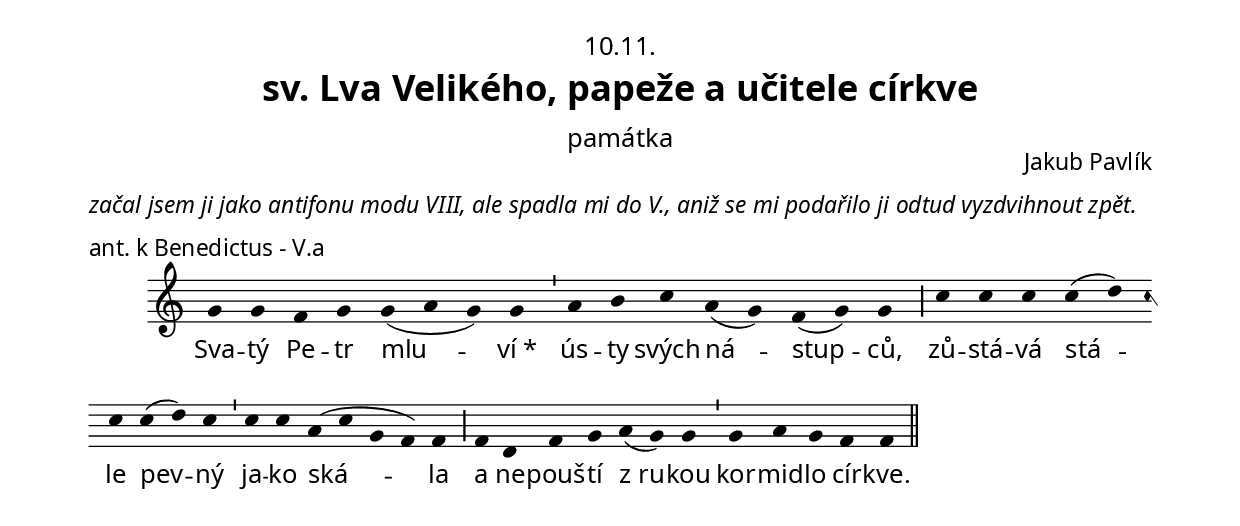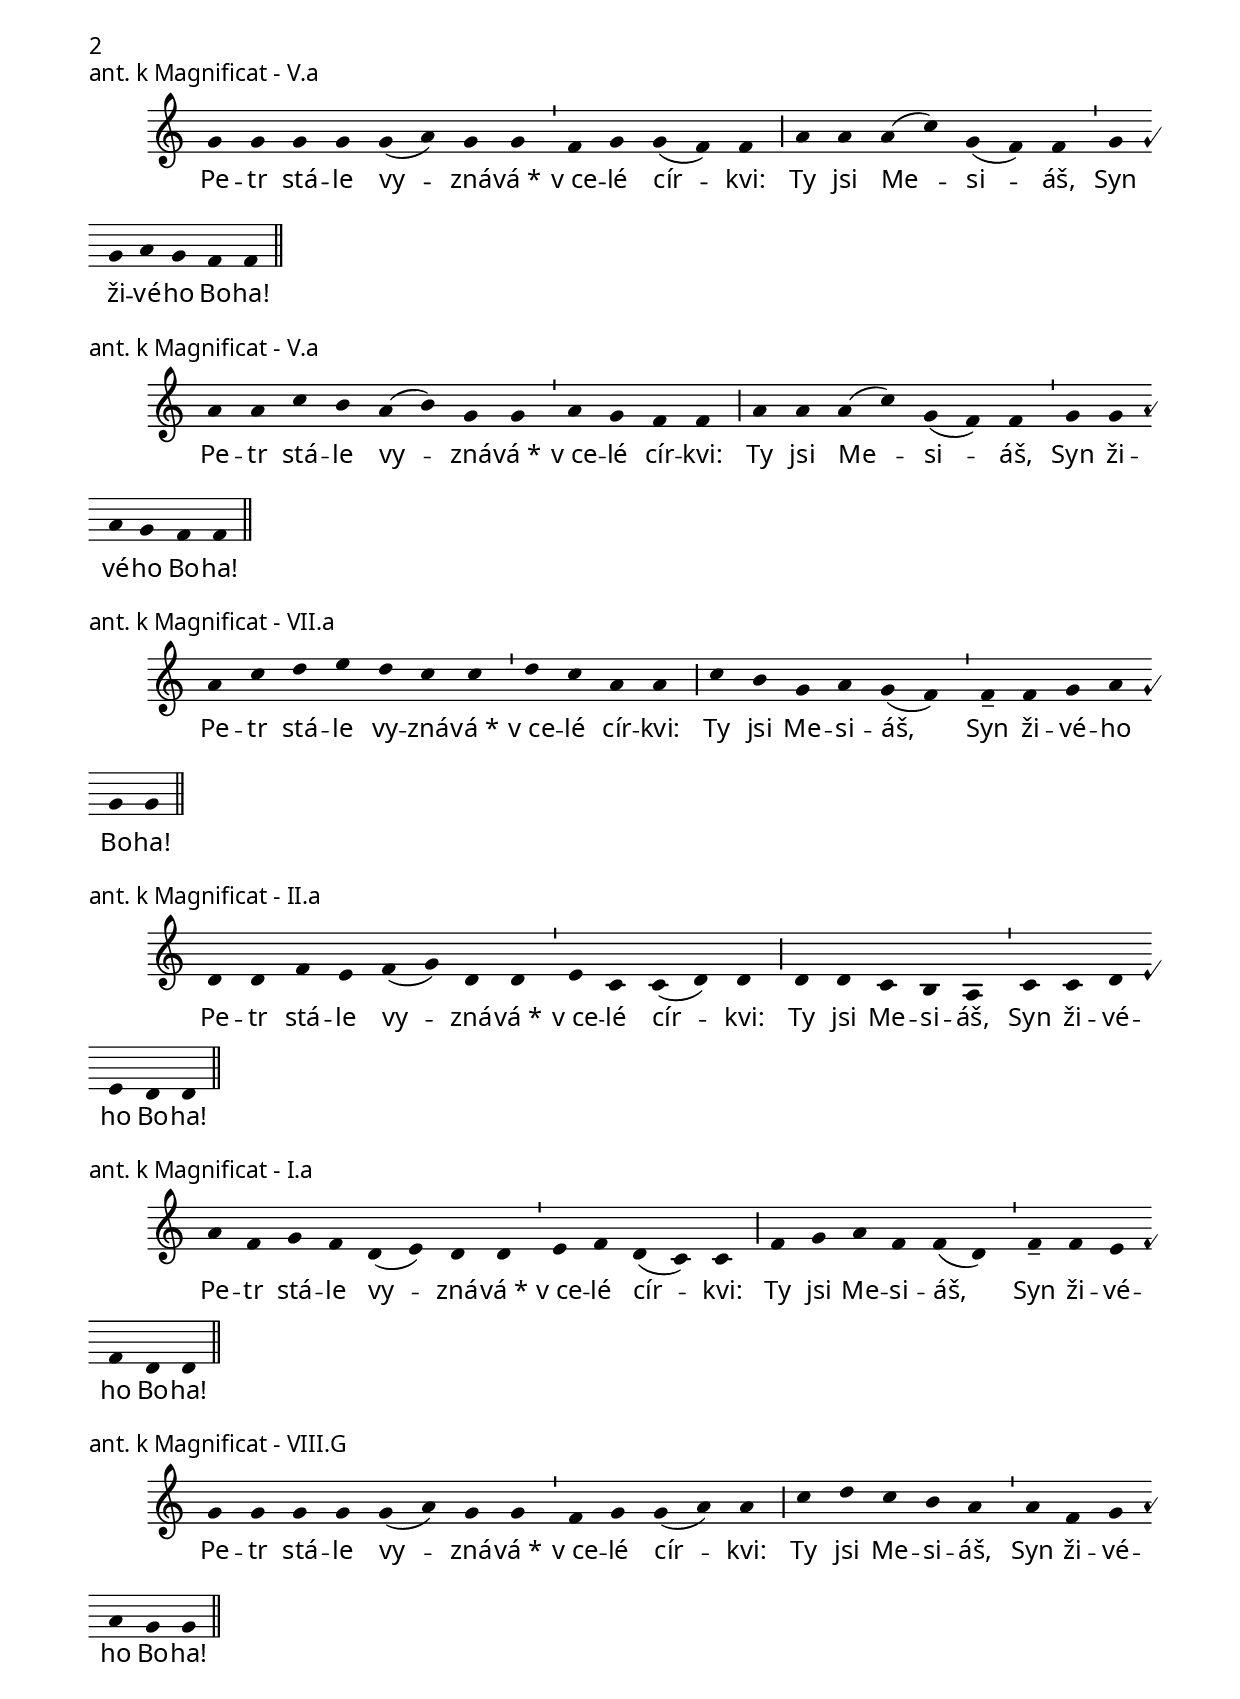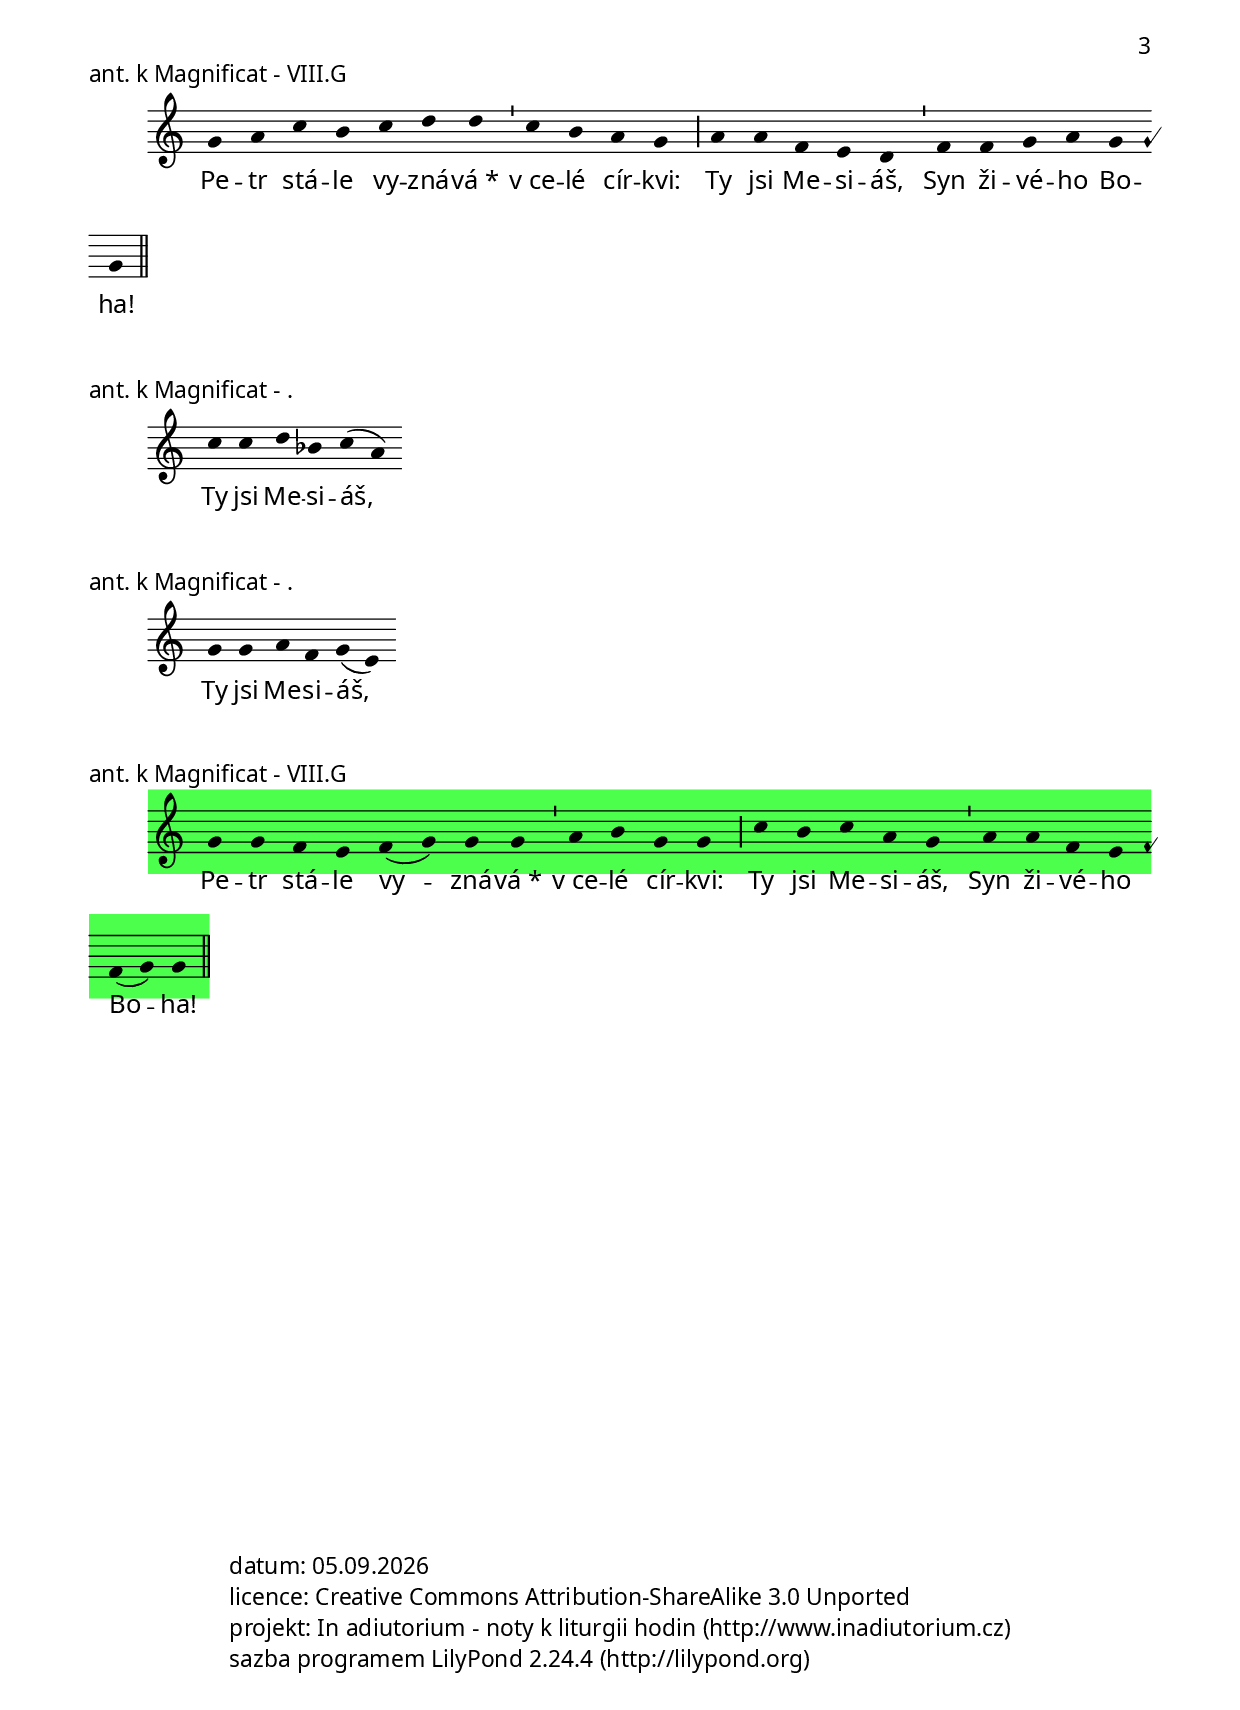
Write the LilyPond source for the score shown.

\version "2.17.5"

\include "../spolecne.ly"

\header {
  title = \markup\titleSvatek
            "sv. Lva Velikého, papeže a učitele církve"
            "památka"
            10.11.
  composer = "Jakub Pavlík"
}

\markup\italic{
  začal jsem ji jako antifonu modu VIII, ale "spadla" mi
  do V., aniž se mi podařilo ji odtud "vyzdvihnout" zpět.
}
\score {
  \relative c'' {
    \choralniRezim
    g4 g f g g( a g) g \barMin
    a b c a( g) f( g) g \barMaior
    c c c c( d) c c( d) c \barMin
    c c a( c g f) f \barMaior
    f d f g a( g) g \barMin
    g a g f f \barFinalis
  }
  \addlyrics {
    Sva -- tý Pe -- tr mlu -- ví_*
    ús -- ty svých ná -- stup -- ců,
    zů -- stá -- vá stá -- le pev -- ný
    ja -- ko ská -- la
    a ne -- pouš -- tí z_ru -- kou
    kor -- mid -- lo cír -- kve.
  }
  \header {
    quid = "ant. k Benedictus"
    modus = "V"
    differentia = "a"
    psalmus = ""
    id = "aben"
    piece = \markup {\sestavTitulekBezZalmu}
  }
}

\pageBreak

\score {
  \relative c'' {
    \choralniRezim
    g4 g g g g( a) g g \barMin
    f g g( f) f \barMaior
    a a a( c) g( f) f \barMin
    g g a g f f \barFinalis
  }
  \addlyrics {
    Pe -- tr stá -- le vy -- zná -- vá_*
    v_ce -- lé cír -- kvi:
    Ty jsi Me -- si -- áš,
    Syn ži -- vé -- ho Bo -- ha!
  }
  \header {
    quid = "ant. k Magnificat"
    modus = "V" % nebo spis VI? V nechavam pro spolecny motiv s predchozi
    differentia = "a"
    psalmus = ""
    placet = "začátek zkusit zpěvnější, možná celou jinak"
    id = "amag"
    piece = \markup {\sestavTitulekBezZalmu}
  }
}

\score {
  \relative c'' {
    \choralniRezim
    a4 a c b a( b) g g \barMin
    a g f f \barMaior
    a a a( c) g( f) f \barMin
    g g a g f f \barFinalis
  }
  \addlyrics {
    Pe -- tr stá -- le vy -- zná -- vá_*
    v_ce -- lé cír -- kvi:
    Ty jsi Me -- si -- áš,
    Syn ži -- vé -- ho Bo -- ha!
  }
  \header {
    quid = "ant. k Magnificat"
    modus = "V"
    differentia = "a"
    psalmus = ""
    id = "amag"
    piece = \markup {\sestavTitulekBezZalmu}
  }
}

\score {
  \relative c'' {
    \choralniRezim
    a4 c d e d c c \barMin
    d c a a \barMaior
    c b g a g( f) \barMin
    f-- f g a g g \barFinalis
  }
  \addlyrics {
    Pe -- tr stá -- le vy -- zná -- vá_*
    v_ce -- lé cír -- kvi:
    Ty jsi Me -- si -- áš,
    Syn ži -- vé -- ho Bo -- ha!
  }
  \header {
    quid = "ant. k Magnificat"
    modus = "VII"
    differentia = "a"
    psalmus = ""
    id = "amag"
    piece = \markup {\sestavTitulekBezZalmu}
  }
}

\score {
  \relative c' {
    \choralniRezim
    d4 d f e f( g) d d \barMin
    e c c( d) d \barMaior
    d d c b a \barMin
    c c d e d d \barFinalis
  }
  \addlyrics {
    Pe -- tr stá -- le vy -- zná -- vá_*
    v_ce -- lé cír -- kvi:
    Ty jsi Me -- si -- áš,
    Syn ži -- vé -- ho Bo -- ha!
  }
  \header {
    quid = "ant. k Magnificat"
    modus = "II"
    differentia = "a"
    psalmus = ""
    id = "amag"
    piece = \markup {\sestavTitulekBezZalmu}
  }
}

\score {
  \relative c'' {
    \choralniRezim
    a4 f g f d( e) d d \barMin
    e f d( c) c \barMaior
    f g a f f( d) \barMin
    f-- f e f d d \barFinalis
  }
  \addlyrics {
    Pe -- tr stá -- le vy -- zná -- vá_*
    v_ce -- lé cír -- kvi:
    Ty jsi Me -- si -- áš,
    Syn ži -- vé -- ho Bo -- ha!
  }
  \header {
    quid = "ant. k Magnificat"
    modus = "I"
    differentia = "a"
    psalmus = ""
    id = "amag"
    piece = \markup {\sestavTitulekBezZalmu}
  }
}

\score {
  \relative c'' {
    \choralniRezim
    g4 g g g g( a) g g \barMin
    f g g( a) a \barMaior
    c d c b a \barMin
    a f g a g g \barFinalis
  }
  \addlyrics {
    Pe -- tr stá -- le vy -- zná -- vá_*
    v_ce -- lé cír -- kvi:
    Ty jsi Me -- si -- áš,
    Syn ži -- vé -- ho Bo -- ha!
  }
  \header {
    quid = "ant. k Magnificat"
    modus = "VIII"
    differentia = "G"
    psalmus = ""
    id = "amag"
    piece = \markup {\sestavTitulekBezZalmu}
  }
}

\score {
  \relative c'' {
    \choralniRezim
    g4 a c b c d d \barMin
    c b a g \barMaior
    a a f e d \barMin
    f f g a g g \barFinalis
  }
  \addlyrics {
    Pe -- tr stá -- le vy -- zná -- vá_*
    v_ce -- lé cír -- kvi:
    Ty jsi Me -- si -- áš,
    Syn ži -- vé -- ho Bo -- ha!
  }
  \header {
    quid = "ant. k Magnificat"
    modus = "VIII"
    differentia = "G"
    psalmus = ""
    id = "amag"
    piece = \markup {\sestavTitulekBezZalmu}
  }
}

\score {
  \relative c'' {
    \choralniRezim
    c4 c d bes c( a)
  }
  \addlyrics {
    %Pe -- tr stá -- le vy -- zná -- vá_*
    %v_ce -- lé cír -- kvi:
    Ty jsi Me -- si -- áš,
    Syn ži -- vé -- ho Bo -- ha!
  }
  \header {
    quid = "ant. k Magnificat"
    modus = ""
    differentia = ""
    psalmus = ""
    id = "amag"
    piece = \markup {\sestavTitulekBezZalmu}
  }
}

\score {
  \relative c'' {
    \choralniRezim
    g4 g a f g( e)
  }
  \addlyrics {
    %Pe -- tr stá -- le vy -- zná -- vá_*
    %v_ce -- lé cír -- kvi:
    Ty jsi Me -- si -- áš,
    Syn ži -- vé -- ho Bo -- ha!
  }
  \header {
    quid = "ant. k Magnificat"
    modus = ""
    differentia = ""
    psalmus = ""
    id = "amag"
    piece = \markup {\sestavTitulekBezZalmu}
  }
}

\score {
  \relative c'' {
    \zvyraznovacZeleny
    \choralniRezim
    g4 g f e f( g) g g \barMin
    a b g g \barMaior
    c b c a g \barMin
    a a f e f( g) g \barFinalis
  }
  \addlyrics {
    Pe -- tr stá -- le vy -- zná -- vá_*
    v_ce -- lé cír -- kvi:
    Ty jsi Me -- si -- áš,
    Syn ži -- vé -- ho Bo -- ha!
  }
  \header {
    quid = "ant. k Magnificat"
    modus = "VIII"
    differentia = "G"
    psalmus = ""
    id = "amag"
    piece = \markup {\sestavTitulekBezZalmu}
  }
}